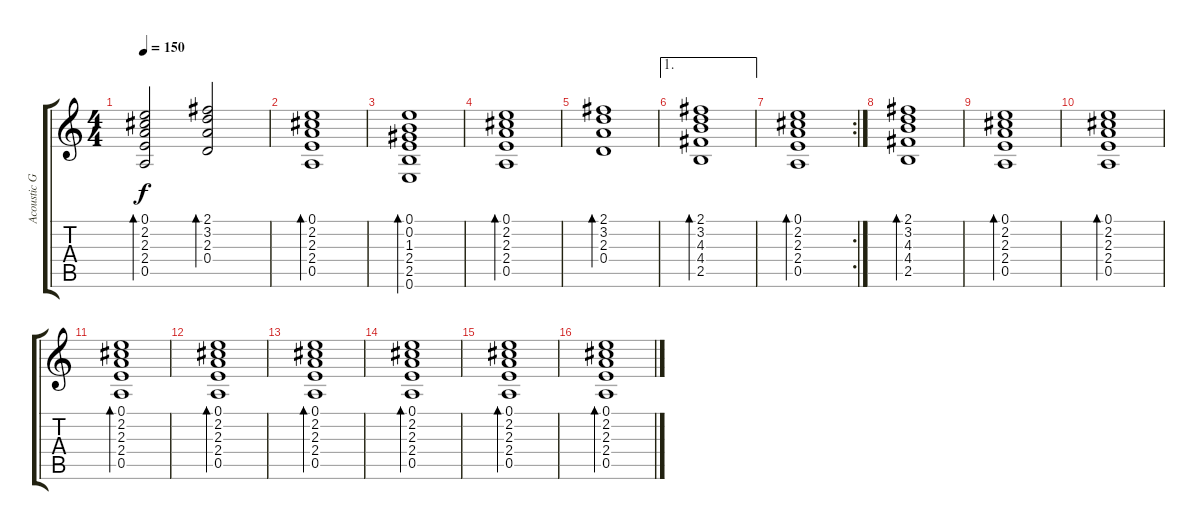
\track ("Acoustic Guitar" "Acoustic G") {instrument acousticguitarsteel}
\staff {score tabs}
\tuning (E4 B3 G3 D3 A2 E2) {hide}
\ts (4 4)
\tempo 150
\clef g2
\ks c
(0.1 2.2 2.3 2.4 0.5).2{bd 240 dy f} (2.1 3.2 2.3 0.4).2{bd 240} |
(0.1 2.2 2.3 2.4 0.5).1{bd 240} |
(0.1 0.2 1.3 2.4 2.5 0.6).1{bd 240} |
(0.1 2.2 2.3 2.4 0.5).1{bd 240} |
(2.1 3.2 2.3 0.4).1{bd 240} |
\ae 1
(2.1 3.2 4.3 4.4 2.5).1{bd 240} |
\rc 2
(0.1 2.2 2.3 2.4 0.5).1{bd 240} |
(2.1 3.2 4.3 4.4 2.5).1{bd 240} |
(0.1 2.2 2.3 2.4 0.5).1{bd 240} |
(0.1 2.2 2.3 2.4 0.5).1{bd 240} |
(0.1 2.2 2.3 2.4 0.5).1{bd 240} |
(0.1 2.2 2.3 2.4 0.5).1{bd 240} |
(0.1 2.2 2.3 2.4 0.5).1{bd 240} |
(0.1 2.2 2.3 2.4 0.5).1{bd 240} |
(0.1 2.2 2.3 2.4 0.5).1{bd 240} |
(0.1 2.2 2.3 2.4 0.5).1{bd 240}
